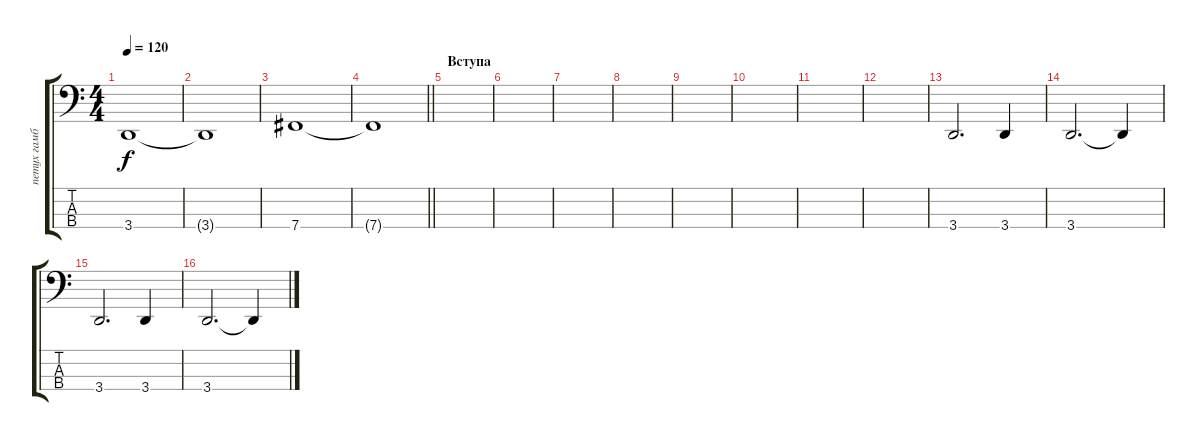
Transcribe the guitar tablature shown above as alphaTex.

\track ("петух гамбургский-жбан" "петух гамб") {instrument slapbass1}
\staff {score tabs}
\tuning (D2 A1 E1 B0) {hide}
\ts (4 4)
\tempo 120
\clef f4
\ks c
3.4.1{dy f} |
3.4{t}.1 |
7.4.1 |
\barLineRight lightlight
7.4{t}.1 |
\section ("" "Вступа")
|
|
|
|
|
|
|
|
3.4.2{d} 3.4.4 |
3.4.2{d} 3.4{t}.4 |
3.4.2{d} 3.4.4 |
3.4.2{d} 3.4{t}.4
